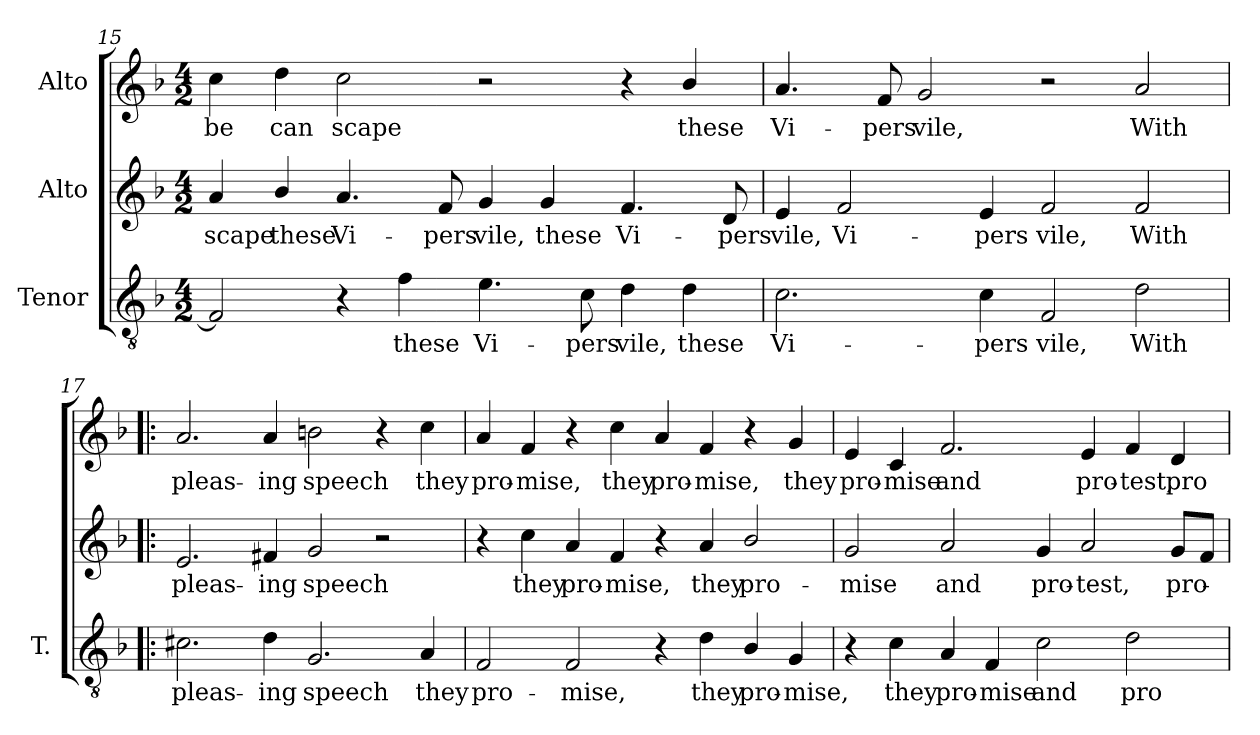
**kern	**text	**kern	**text	**kern	**text
*part3	*part3	*part2	*part2	*part1	*part1
*staff3	*staff3	*staff2	*staff2	*staff1	*staff1
*I"Tenor	*	*I"Alto	*	*I"Alto	*
*I'T.	*	*	*	*	*
*clefGv2	*	*clefG2	*	*clefG2	*
*ITrd7c12	*	*	*	*	*
*k[b-]	*	*k[b-]	*	*k[b-]	*
*F:	*	*F:	*	*F:	*
*M4/2	*	*M4/2	*	*M4/2	*
=15	=15	=15	=15	=15	=15
!	!	!	!LO:LY:b:color=#000000	!	!
!	!	!	!	!	!LO:LY:b:color=#000000
2FFi/]	.	4ai/	scape	4cci\	be
!	!	!	!LO:LY:b:color=#000000	!	!
!	!	!	!	!	!LO:LY:b:color=#000000
.	.	4b-i/	these	4ddi\	can
!	!	!	!LO:LY:b:color=#000000	!	!
!	!	!	!	!	!LO:LY:b:color=#000000
4r	.	4.ai/	Vi-	2cci\	scape
!	!LO:LY:b:color=#000000	!	!	!	!
4Fi\	these	.	.	.	.
!	!	!	!LO:LY:b:color=#000000	!	!
.	.	8fi/	-pers	.	.
!	!LO:LY:b:color=#000000	!	!	!	!
!	!	!	!LO:LY:b:color=#000000	!	!
4.Ei\	Vi-	4gi/	vile,	2r	.
!	!	!	!LO:LY:b:color=#000000	!	!
.	.	4gi/	these	.	.
!	!LO:LY:b:color=#000000	!	!	!	!
8Ci\	-pers	.	.	.	.
!	!LO:LY:b:color=#000000	!	!	!	!
!	!	!	!LO:LY:b:color=#000000	!	!
4Di\	vile,	4.fi/	Vi-	4r	.
!	!LO:LY:b:color=#000000	!	!	!	!
!	!	!	!	!	!LO:LY:b:color=#000000
4Di\	these	.	.	4b-i/	these
!	!	!	!LO:LY:b:color=#000000	!	!
.	.	8di/	-pers	.	.
!!LO:PB:g=z
=16	=16	=16	=16	=16	=16
!	!LO:LY:b:color=#000000	!	!	!	!
!	!	!	!LO:LY:b:color=#000000	!	!
!	!	!	!	!	!LO:LY:b:color=#000000
2.Ci\	Vi-	4ei/	vile,	4.ai/	Vi-
!	!	!	!LO:LY:b:color=#000000	!	!
.	.	2fi/	Vi-	.	.
!	!	!	!	!	!LO:LY:b:color=#000000
.	.	.	.	8fi/	-pers
!	!	!	!	!	!LO:LY:b:color=#000000
.	.	.	.	2gi/	vile,
!	!LO:LY:b:color=#000000	!	!	!	!
!	!	!	!LO:LY:b:color=#000000	!	!
4Ci\	-pers	4ei/	-pers	.	.
!	!LO:LY:b:color=#000000	!	!	!	!
!	!	!	!LO:LY:b:color=#000000	!	!
2FFi/	vile,	2fi/	vile,	2r	.
!	!LO:LY:b:color=#000000	!	!	!	!
!	!	!	!LO:LY:b:color=#000000	!	!
!	!	!	!	!	!LO:LY:b:color=#000000
2Di\	With	2fi/	With	2ai/	With
=17!|:	=17!|:	=17!|:	=17!|:	=17!|:	=17!|:
!	!LO:LY:b:color=#000000	!	!	!	!
!	!	!	!LO:LY:b:color=#000000	!	!
!	!	!	!	!	!LO:LY:b:color=#000000
2.C#Xi\	pleas-	2.ei/	pleas-	2.ai/	pleas-
!	!LO:LY:b:color=#000000	!	!	!	!
!	!	!	!LO:LY:b:color=#000000	!	!
!	!	!	!	!	!LO:LY:b:color=#000000
4Di\	-ing	4f#Xi/	-ing	4ai/	-ing
!	!LO:LY:b:color=#000000	!	!	!	!
!	!	!	!LO:LY:b:color=#000000	!	!
!	!	!	!	!	!LO:LY:b:color=#000000
2.GGi/	speech	2gi/	speech	2bni\	speech
.	.	2r	.	4r	.
!	!LO:LY:b:color=#000000	!	!	!	!
!	!	!	!	!	!LO:LY:b:color=#000000
4AAi/	they	.	.	4cci\	they
=18	=18	=18	=18	=18	=18
!	!LO:LY:b:color=#000000	!	!	!	!
!	!	!	!	!	!LO:LY:b:color=#000000
2FFi/	pro-	4r	.	4ai/	pro-
!	!	!	!LO:LY:b:color=#000000	!	!
!	!	!	!	!	!LO:LY:b:color=#000000
.	.	4cci\	they	4fi/	-mise,
!	!LO:LY:b:color=#000000	!	!	!	!
!	!	!	!LO:LY:b:color=#000000	!	!
2FFi/	-mise,	4ai/	pro-	4r	.
!	!	!	!LO:LY:b:color=#000000	!	!
!	!	!	!	!	!LO:LY:b:color=#000000
.	.	4fi/	-mise,	4cci\	they
!	!	!	!	!	!LO:LY:b:color=#000000
4r	.	4r	.	4ai/	pro-
!	!LO:LY:b:color=#000000	!	!	!	!
!	!	!	!LO:LY:b:color=#000000	!	!
!	!	!	!	!	!LO:LY:b:color=#000000
4Di\	they	4ai/	they	4fi/	-mise,
!	!LO:LY:b:color=#000000	!	!	!	!
!	!	!	!LO:LY:b:color=#000000	!	!
4BB-i/	pro-	2b-i/	pro-	4r	.
!	!LO:LY:b:color=#000000	!	!	!	!
!	!	!	!	!	!LO:LY:b:color=#000000
4GGi/	-mise,	.	.	4gi/	they
!!LO:LB:g=z
=19	=19	=19	=19	=19	=19
!	!	!	!LO:LY:b:color=#000000	!	!
!	!	!	!	!	!LO:LY:b:color=#000000
4r	.	2gi/	-mise	4ei/	pro-
!	!LO:LY:b:color=#000000	!	!	!	!
!	!	!	!	!	!LO:LY:b:color=#000000
4Ci\	they	.	.	4ci/	-mise
!	!LO:LY:b:color=#000000	!	!	!	!
!	!	!	!LO:LY:b:color=#000000	!	!
!	!	!	!	!	!LO:LY:b:color=#000000
4AAi/	pro-	2ai/	and	2.fi/	and
!	!LO:LY:b:color=#000000	!	!	!	!
4FFi/	-mise	.	.	.	.
!	!LO:LY:b:color=#000000	!	!	!	!
!	!	!	!LO:LY:b:color=#000000	!	!
2Ci\	and	4gi/	pro-	.	.
!	!	!	!LO:LY:b:color=#000000	!	!
!	!	!	!	!	!LO:LY:b:color=#000000
.	.	2ai/	-test,	4ei/	pro-
!	!LO:LY:b:color=#000000	!	!	!	!
!	!	!	!	!	!LO:LY:b:color=#000000
2Di\	pro-	.	.	4fi/	-test,
!	!	!	!LO:LY:b:color=#000000	!	!
!	!	!	!	!	!LO:LY:b:color=#000000
.	.	8gi/L	pro-	4di/	pro-
.	.	8fi/J	.	.	.
=	=	=	=	=	=
*-	*-	*-	*-	*-	*-
